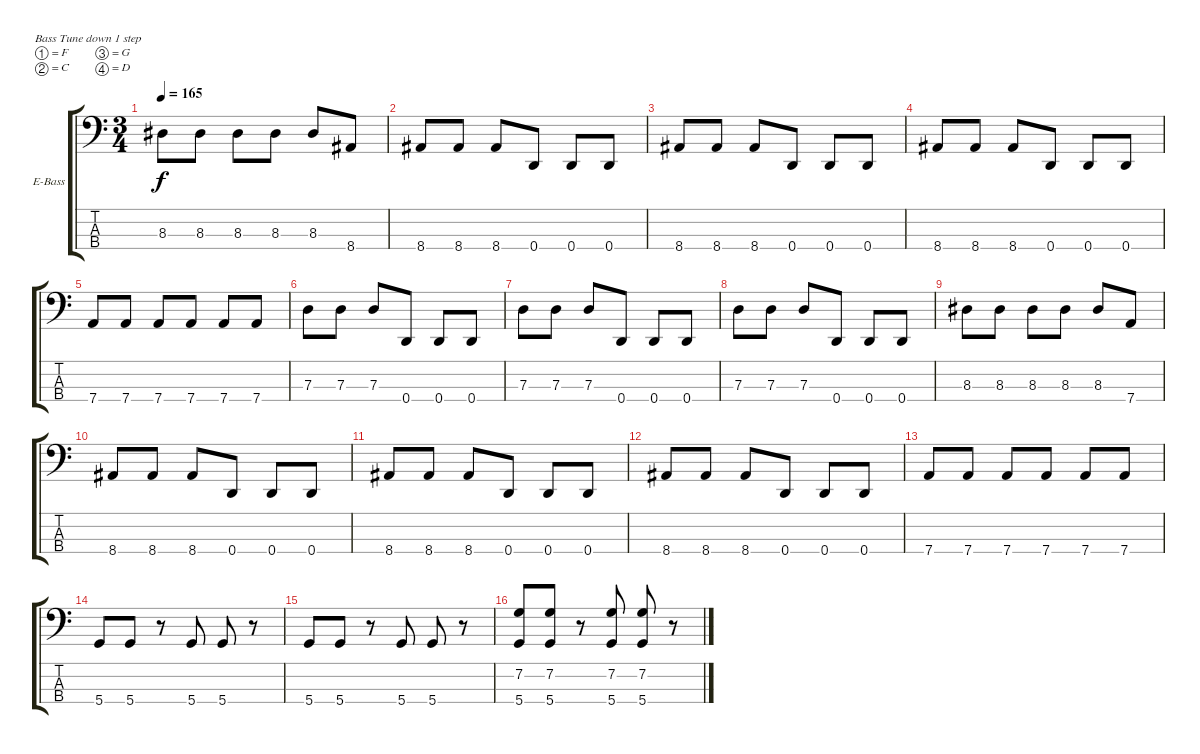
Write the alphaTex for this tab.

\bracketExtendMode groupsimilarinstruments
\firstSystemTrackNameOrientation horizontal
\otherSystemsTrackNameOrientation horizontal
\track ("Kristian - Bass" "E-Bass") {instrument electricbassfinger}
\staff {score tabs}
\tuning (F2 C2 G1 D1)
\ts (3 4)
\tempo 165
\clef f4
\ks c
8.3.8{dy f} 8.3.8 8.3.8 8.3.8 8.3.8 8.4.8 |
8.4.8 8.4.8 8.4.8 0.4.8 0.4.8 0.4.8 |
8.4.8 8.4.8 8.4.8 0.4.8 0.4.8 0.4.8 |
8.4.8 8.4.8 8.4.8 0.4.8 0.4.8 0.4.8 |
7.4.8 7.4.8 7.4.8 7.4.8 7.4.8 7.4.8 |
7.3.8 7.3.8 7.3.8 0.4.8 0.4.8 0.4.8 |
7.3.8 7.3.8 7.3.8 0.4.8 0.4.8 0.4.8 |
7.3.8 7.3.8 7.3.8 0.4.8 0.4.8 0.4.8 |
8.3.8 8.3.8 8.3.8 8.3.8 8.3.8 7.4.8 |
8.4.8 8.4.8 8.4.8 0.4.8 0.4.8 0.4.8 |
8.4.8 8.4.8 8.4.8 0.4.8 0.4.8 0.4.8 |
8.4.8 8.4.8 8.4.8 0.4.8 0.4.8 0.4.8 |
7.4.8 7.4.8 7.4.8 7.4.8 7.4.8 7.4.8 |
5.4.8 5.4.8 r.8 5.4.8 5.4.8 r.8 |
5.4.8 5.4.8 r.8 5.4.8 5.4.8 r.8 |
(5.4 7.2).8 (5.4 7.2).8 r.8 (5.4 7.2).8 (7.2 5.4).8 r.8
